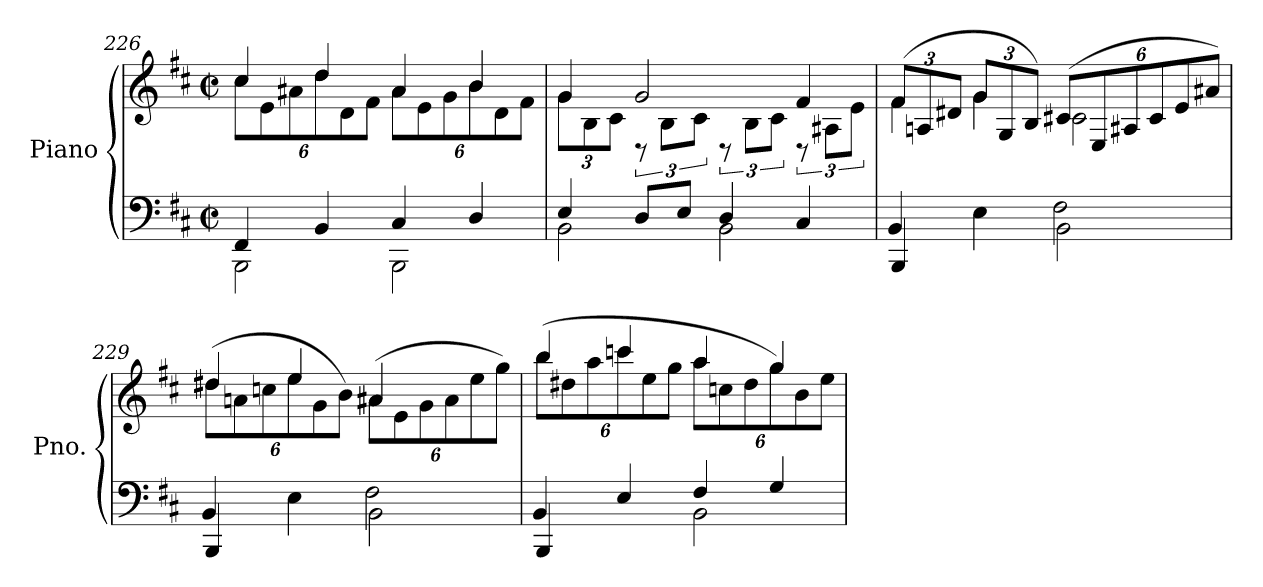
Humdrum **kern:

**kern	**kern
*part1	*part1
*staff2	*staff1
*I"Piano	*
*I'Pno.	*
*clefF4	*clefG2
*k[f#c#]	*k[f#c#]
*M2/2	*M2/2
*met(c|)	*met(c|)
=226	=226
*^	*
*	*	*Xbrackettup
*	*	*^
2BBB\	4FF#/	12cc#\L	4cc#/
.	.	12e\	.
.	.	12a#X\	.
.	4BB/	12dd\	4dd/
.	.	12d\	.
.	.	12f#\J	.
2BBB\	4C#/	12a#\L	4a#/
.	.	12e\	.
.	.	12g\	.
.	4D/	12b\	4b/
.	.	12d\	.
.	.	12f#\J	.
!!LO:LB:g=z	!!
=227	=227	=227	=227
2BB\	4E/	12g\L	4g/
.	.	12B\	.
.	.	12c#\J	.
*	*	*brackettup	*
.	8D/L	12rD	2g/
.	.	12B\L	.
.	8E/J	.	.
.	.	12c#\J	.
2BB\	4D/	12rD	.
.	.	12B\L	.
.	.	12c#\J	.
.	4C#/	12rD	4f#/
.	.	12A#X\L	.
.	.	12e\J	.
=228	=228	=228	=228
*	*	*Xbrackettup	*
4BBB/	4BB/	(>12f#/L	4f#\
.	.	12An/	.
.	.	12d#X/J	.
4ryy	4E\	12g/L	4g\
.	.	12G/	.
.	.	12B/J)	.
2BB\	2F#\	(>12c#X/L	2c#\
.	.	12E/	.
.	.	12A#X/	.
.	.	12c#/	.
.	.	12e/	.
.	.	12a#X/J)	.
!!LO:LB:g=z	!!
=229	=229	=229	=229
4BBB/	4BB/	(<12dd#X\L	4dd#/
.	.	12an\	.
.	.	12ccn\	.
4ryy	4E\	12ee\	4ee/
.	.	12g\	.
.	.	12b\J)	.
2BB\	2F#\	(<12a#X\L	4a#/
.	.	12e\	.
.	.	12g\	.
.	.	12a#\	4ryy
.	.	12ee\	.
.	.	12gg\J)	.
=230	=230	=230	=230
4BBB/	4BB/	(<12bb\L	4bb/
.	.	12dd#X\	.
.	.	12aa\	.
4ryy	4E/	12cccn\	4ccc/
.	.	12ee\	.
.	.	12gg\J	.
2BB\	4F#/	12aa\L	4aa/
.	.	12ccn\	.
.	.	12dd#\	.
.	4G/	12gg\)	4gg/
.	.	12b\	.
.	.	12ee\J	.
*v	*v	*	*
*	*v	*v
=	=
*-	*-
